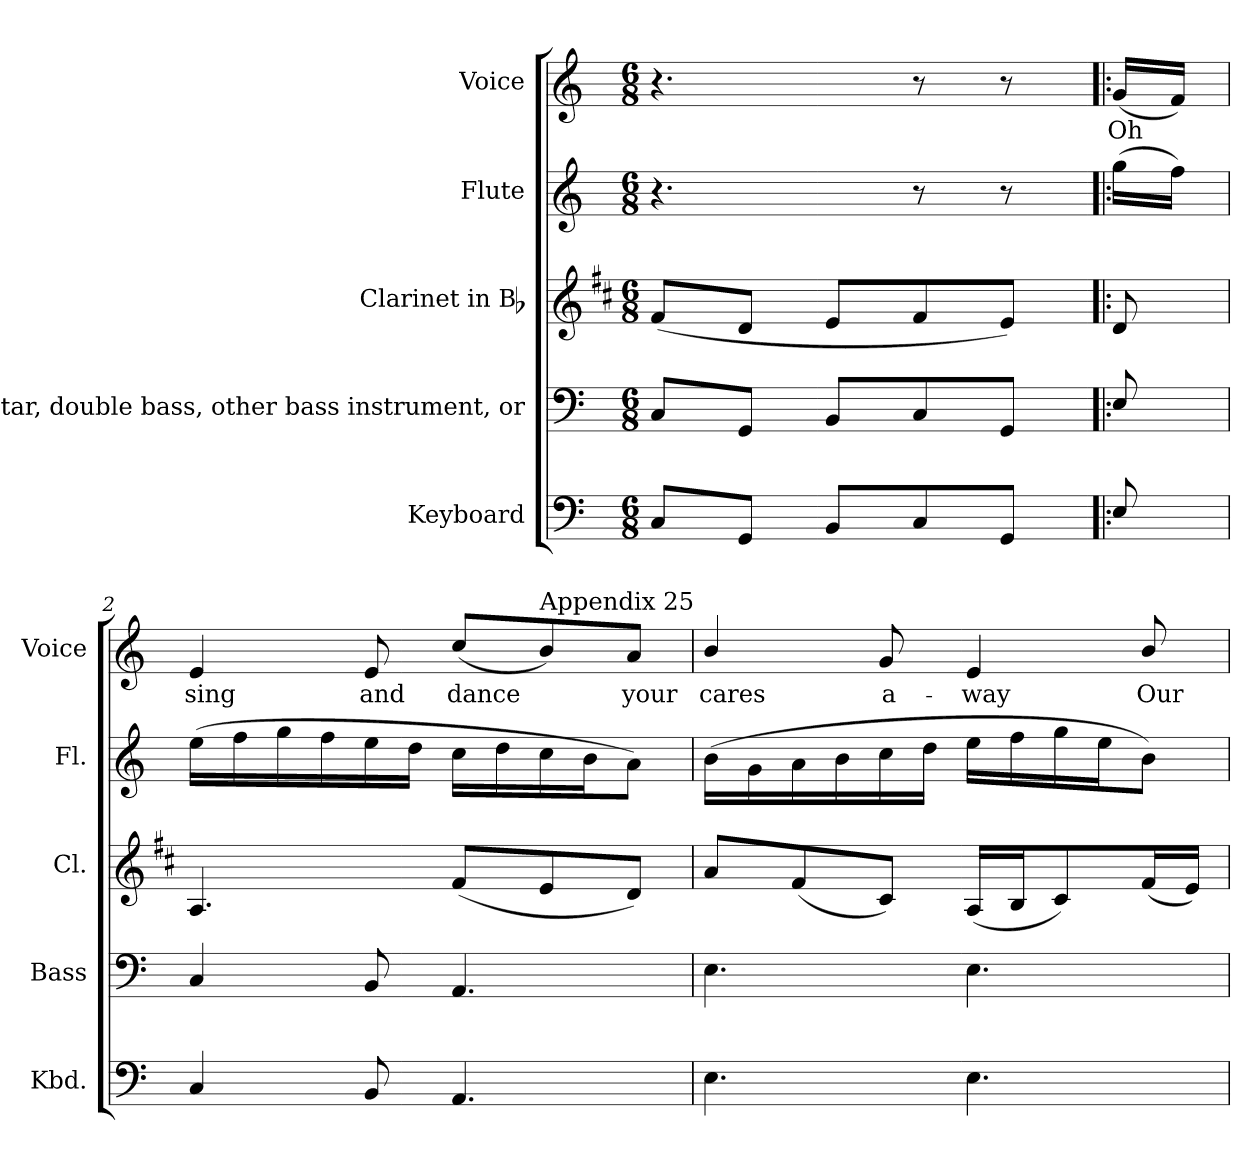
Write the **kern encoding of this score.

**kern	**kern	**kern	**kern	**kern	**text
*part5	*part4	*part3	*part2	*part1	*part1
*staff5	*staff4	*staff3	*staff2	*staff1	*staff1
*I"Keyboard	*I"Bass guitar, double bass, other bass instrument,  or	*I"Clarinet in Bb	*I"Flute	*I"Voice	*
*I'Kbd.	*I'Bass	*I'Cl.	*I'Fl.	*I'Voice	*
!!LO:PB:g=z
*clefF4	*clefF4	*clefG2	*clefG2	*clefG2	*
*	*ITrd7c12	*ITrd1c2	*	*	*
*k[]	*k[]	*k[]	*k[]	*k[]	*
*C:	*C:	*C:	*C:	*C:	*
*M6/8	*M6/8	*M6/8	*M6/8	*M6/8	*
*MM114	*MM114	*MM114	*MM114	*MM114	*
=1	=1	=1	=1	=1	=1
8Ci/L	8CCi/L	(8ei/L	4.r	4.r	.
8GGi/J	8GGGi/J	8ci/J	.	.	.
8BBi/L	8BBBi/L	8di/L	.	.	.
8Ci/	8CCi/	8ei/	8r	8r	.
8GGi/J	8GGGi/J	8di/J)	8r	8r	.
=1X1!|:	=1X1!|:	=1X1!|:	=1X1!|:	=1X1!|:	=1X1!|:
!	!	!	!	!	!LO:LY:b:color=#000000
8Ei/	8EEi/	8ci/	(16ggi\LL	(16gi/LL	Oh
.	.	.	16ffi\JJ)	16fi/JJ)	.
=2	=2	=2	=2	=2	=2
!	!	!	!	!	!LO:LY:b:color=#000000
4Ci/	4CCi/	4.Gi/	(16eei\LL	4ei/	sing
.	.	.	16ffi\	.	.
.	.	.	16ggi\	.	.
.	.	.	16ffi\	.	.
!	!	!	!	!	!LO:LY:b:color=#000000
8BBi/	8BBBi/	.	16eei\	8ei/	and
.	.	.	16ddi\JJ	.	.
!	!	!	!	!	!LO:LY:b:color=#000000
4.AAi/	4.AAAi/	(8ei/L	16cci\LL	(8cci/L	dance
.	.	.	16ddi\	.	.
!	!	!	!	!LO:TX:a:t=Appendix 25	!
.	.	8di/	16cci\	8bi/)	.
.	.	.	16bi\J	.	.
!	!	!	!	!	!LO:LY:b:color=#000000
.	.	8ci/J)	8ai\J)	8ai/J	your
=3	=3	=3	=3	=3	=3
!	!	!	!	!	!LO:LY:b:color=#000000
4.Ei\	4.EEi\	8gi/L	(16bi\LL	4bi/	cares
.	.	.	16gi\	.	.
.	.	(8ei/	16ai\	.	.
.	.	.	16bi\	.	.
!	!	!	!	!	!LO:LY:b:color=#000000
.	.	8Bi/J)	16cci\	8gi/	a-
.	.	.	16ddi\JJ	.	.
!	!	!	!	!	!LO:LY:b:color=#000000
4.Ei\	4.EEi\	(16Gi/LL	16eei\LL	4ei/	-way
.	.	16Ai/J	16ffi\	.	.
.	.	8Bi/)	16ggi\	.	.
.	.	.	16eei\J	.	.
!	!	!	!	!	!LO:LY:b:color=#000000
.	.	(16ei/L	8bi\J)	8bi/	Our
.	.	16di/JJ)	.	.	.
=	=	=	=	=	=
*-	*-	*-	*-	*-	*-
